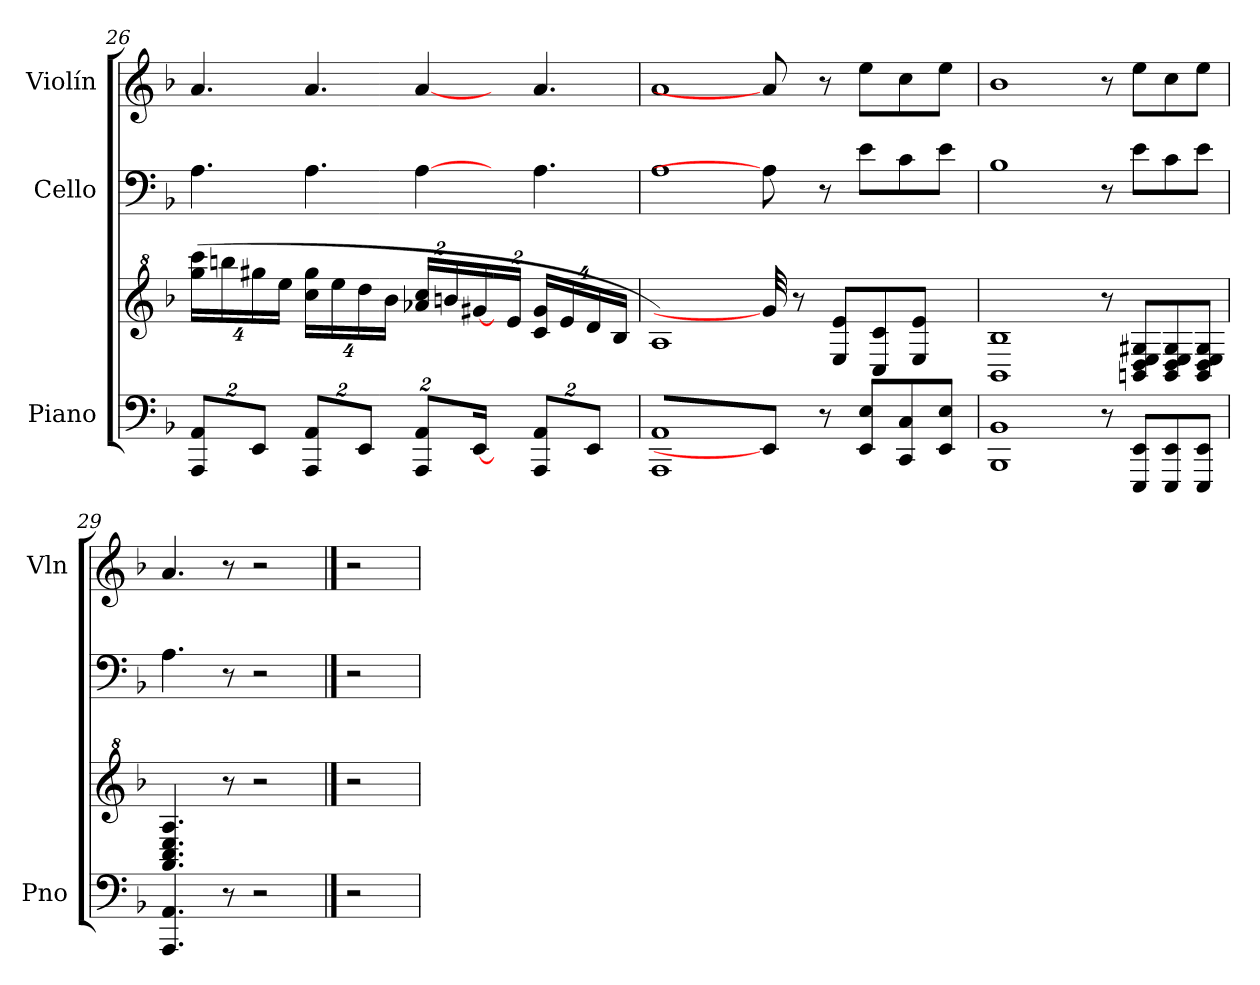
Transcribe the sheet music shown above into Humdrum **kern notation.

**kern	**kern	**kern	**kern
*part3	*part3	*part2	*part1
*staff4	*staff3	*staff2	*staff1
*I"Piano	*	*I"Cello	*I"Violín
*I'Pno	*	*	*I'Vln
!!LO:LB:g=z
*clefF4	*clefG^2	*clefF4	*
*k[b-]	*k[b-]	*k[b-]	*k[b-]
*F:	*F:	*F:	*F:
*Xbrackettup	*Xbrackettup	*	*
=26	=26	=26	=26
16%3AAA/ 16%3AA/L	(32%3ggg\ 32%3cccc\LL	4.A\	4.a/
.	32%3bbbn\	.	.
16%3EE/J	32%3ggg#X\	.	.
.	32%3eee\JJ	.	.
16%3AAA/ 16%3AA/L	32%3ccc\ 32%3ggg#\LL	4.A\	4.a/
.	32%3eee\	.	.
16%3EE/J	32%3ddd\	.	.
.	32%3bb-\JJ	.	.
16%3AAA/ 16%3AA/L	32%3aa-X/ 32%3ccc/LL	[4A\	[4a/
.	32%3bbn/	.	.
[16EE/J	[16gg#X/	.	.
8ryy	32ryy	8ryy	8ryy
.	32%3ee/JJ	.	.
16%3AAA/ 16%3AA/L	32%3cc/ 32%3gg#/LL	4.A\	4.a/
.	32%3ee/	.	.
16%3EE/J	32%3dd/	.	.
.	32%3b-/JJ	.	.
=27	=27	=27	=27
1AAA 1AA	1a)	1A	1a
8EE/J]	32gg#/]	8A\]	8a/]
.	8r	.	.
8r	.	8r	8r
.	8e/ 8ee/L	.	.
8EE/ 8E/L	.	8e\L	8ee\L
.	8c/ 8cc/	.	.
8CC/ 8C/	.	8c\	8cc\
.	8e/ 8ee/J	.	.
8EE/ 8E/J	.	8e\J	8ee\J
.	16.ryy	.	.
=28	=28	=28	=28
1BBB- 1BB-	1B- 1b-	1B-	1b-
8r	8r	8r	8r
8EEE/ 8EE/L	8Bn/ 8d/ 8e/ 8g#X/L	8e\L	8ee\L
8EEE/ 8EE/	8B/ 8d/ 8e/ 8g#/	8c\	8cc\
8EEE/ 8EE/J	8B/ 8d/ 8e/ 8g#/J	8e\J	8ee\J
=29	=29	=29	=29
4.AAA/ 4.AA/	4.A/ 4.c/ 4.e/ 4.a/	4.A\	4.a/
8r	8r	8r	8r
2r	2r	2r	2r
==30	==30	==30	==30
2r	2r	2r	2r
=	=	=	=
*-	*-	*-	*-
